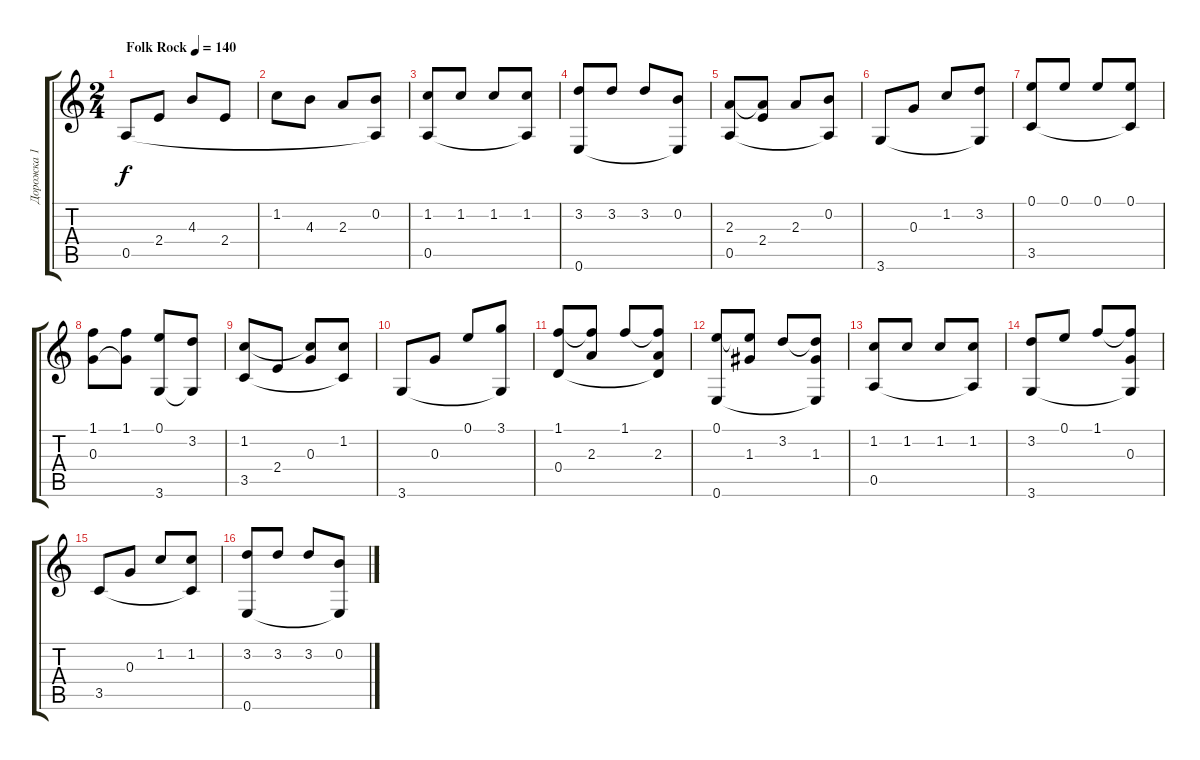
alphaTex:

\track ("Дорожка 1" "Дорожка 1") {instrument acousticguitarnylon}
\staff {score tabs}
\tuning (E4 B3 G3 D3 A2 E2) {hide}
\ts (2 4)
\tempo (140 "Folk Rock")
\clef g2
\ks aminor
0.5.8{dy f instrument acousticguitarnylon} 2.4.8 4.3.8 2.4.8 |
1.2.8 4.3.8 2.3.8 (0.2 0.5{t}).8 |
(1.2 0.5).8 1.2.8 1.2.8 (1.2 0.5{t}).8 |
(3.2 0.6).8 3.2.8 3.2.8 (0.2 0.6{t}).8 |
(2.3 0.5).8 (2.3{t} 2.4).8 2.3.8 (0.2 0.5{t}).8 |
3.6.8 0.3.8 1.2.8 (3.2 3.6{t}).8 |
(0.1 3.5).8 0.1.8 0.1.8 (0.1 3.5{t}).8 |
(1.1 0.3).8 (1.1 0.3{t}).8 (0.1 3.6).8 (3.2 3.6{t}).8 |
(1.2 3.5).8 2.4.8 (1.2{t} 0.3).8 (1.2 3.5{t}).8 |
3.6.8 0.3.8 0.1.8 (3.1 3.6{t}).8 |
(1.1 0.4).8 (1.1{t} 2.3).8 1.1.8 (1.1{t} 2.3 0.4{t}).8 |
(0.1 0.6).8 (0.1{t} 1.3).8 3.2.8 (3.2{t} 1.3 0.6{t}).8 |
(1.2 0.5).8 1.2.8 1.2.8 (1.2 0.5{t}).8 |
(3.2 3.6).8 0.1.8 1.1.8 (1.1{t} 0.3 3.6{t}).8 |
3.5.8 0.3.8 1.2.8 (1.2 3.5{t}).8 |
(3.2 0.6).8 3.2.8 3.2.8 (0.2 0.6{t}).8
